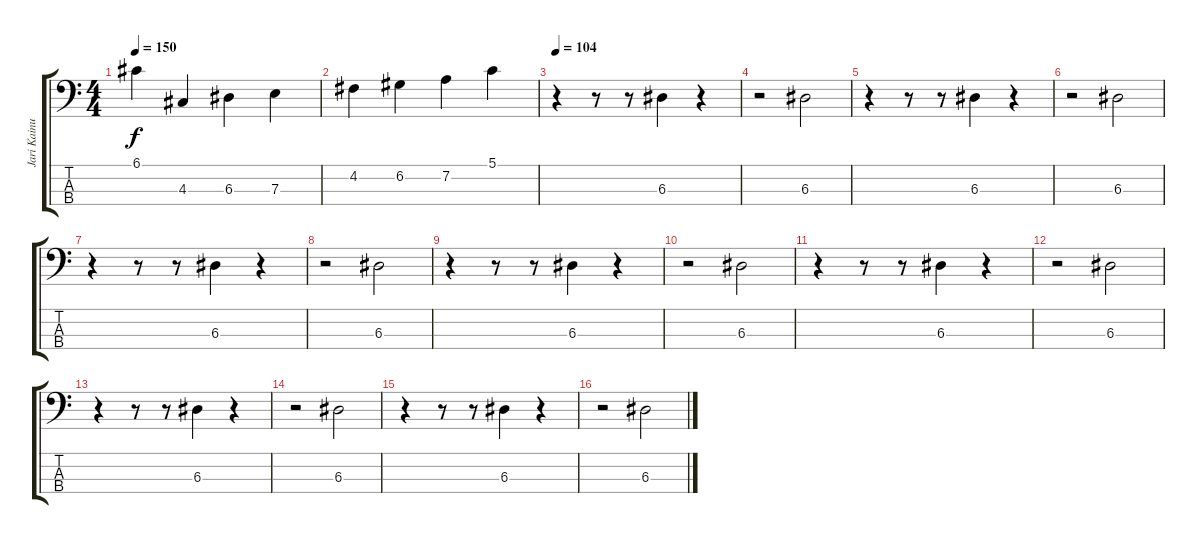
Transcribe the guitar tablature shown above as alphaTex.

\track ("Jari Kainulainen" "Jari Kainu") {instrument electricbasspick}
\staff {score tabs}
\tuning (G2 D2 A1 E1) {hide}
\ts (4 4)
\tempo 150
\clef f4
\ks c
6.1.4{dy f} 4.3.4 6.3.4 7.3.4 |
4.2.4 6.2.4 7.2.4 5.1.4 |
\tempo 104
r.4 r.8 r.8 6.3.4 r.4 |
r.2 6.3.2 |
r.4 r.8 r.8 6.3.4 r.4 |
r.2 6.3.2 |
r.4 r.8 r.8 6.3.4 r.4 |
r.2 6.3.2 |
r.4 r.8 r.8 6.3.4 r.4 |
r.2 6.3.2 |
r.4 r.8 r.8 6.3.4 r.4 |
r.2 6.3.2 |
r.4 r.8 r.8 6.3.4 r.4 |
r.2 6.3.2 |
r.4 r.8 r.8 6.3.4 r.4 |
r.2 6.3.2
